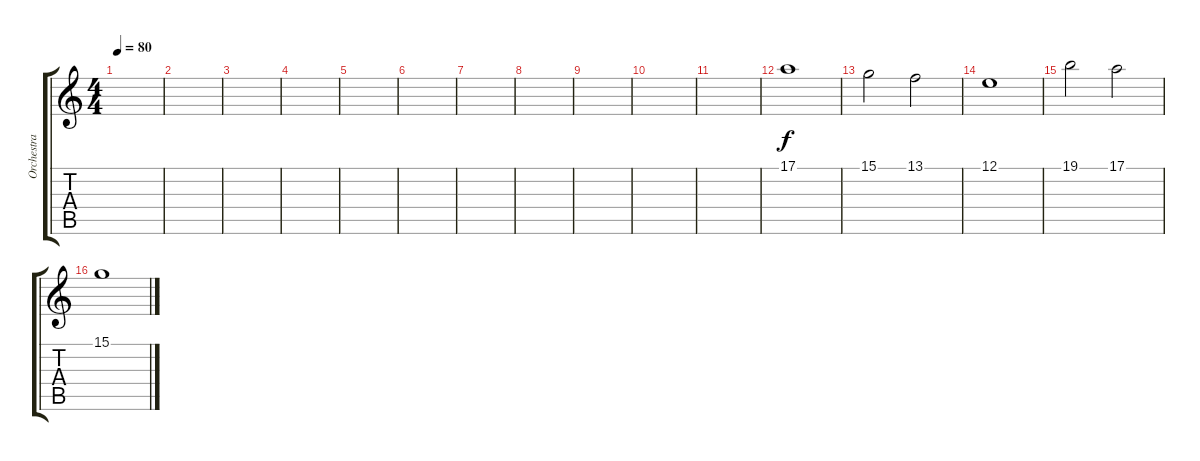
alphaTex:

\track ("Orchestra" "Orchestra") {instrument flute}
\staff {score tabs}
\tuning (E4 B3 G3 D3 A2 E2) {hide}
\ts (4 4)
\tempo 80
\clef g2
\ks c
|
|
|
\section ("" "")
|
|
|
|
|
|
|
|
\section ("" "")
17.1.1 |
15.1.2 13.1.2 |
12.1.1 |
19.1.2 17.1.2 |
15.1.1
